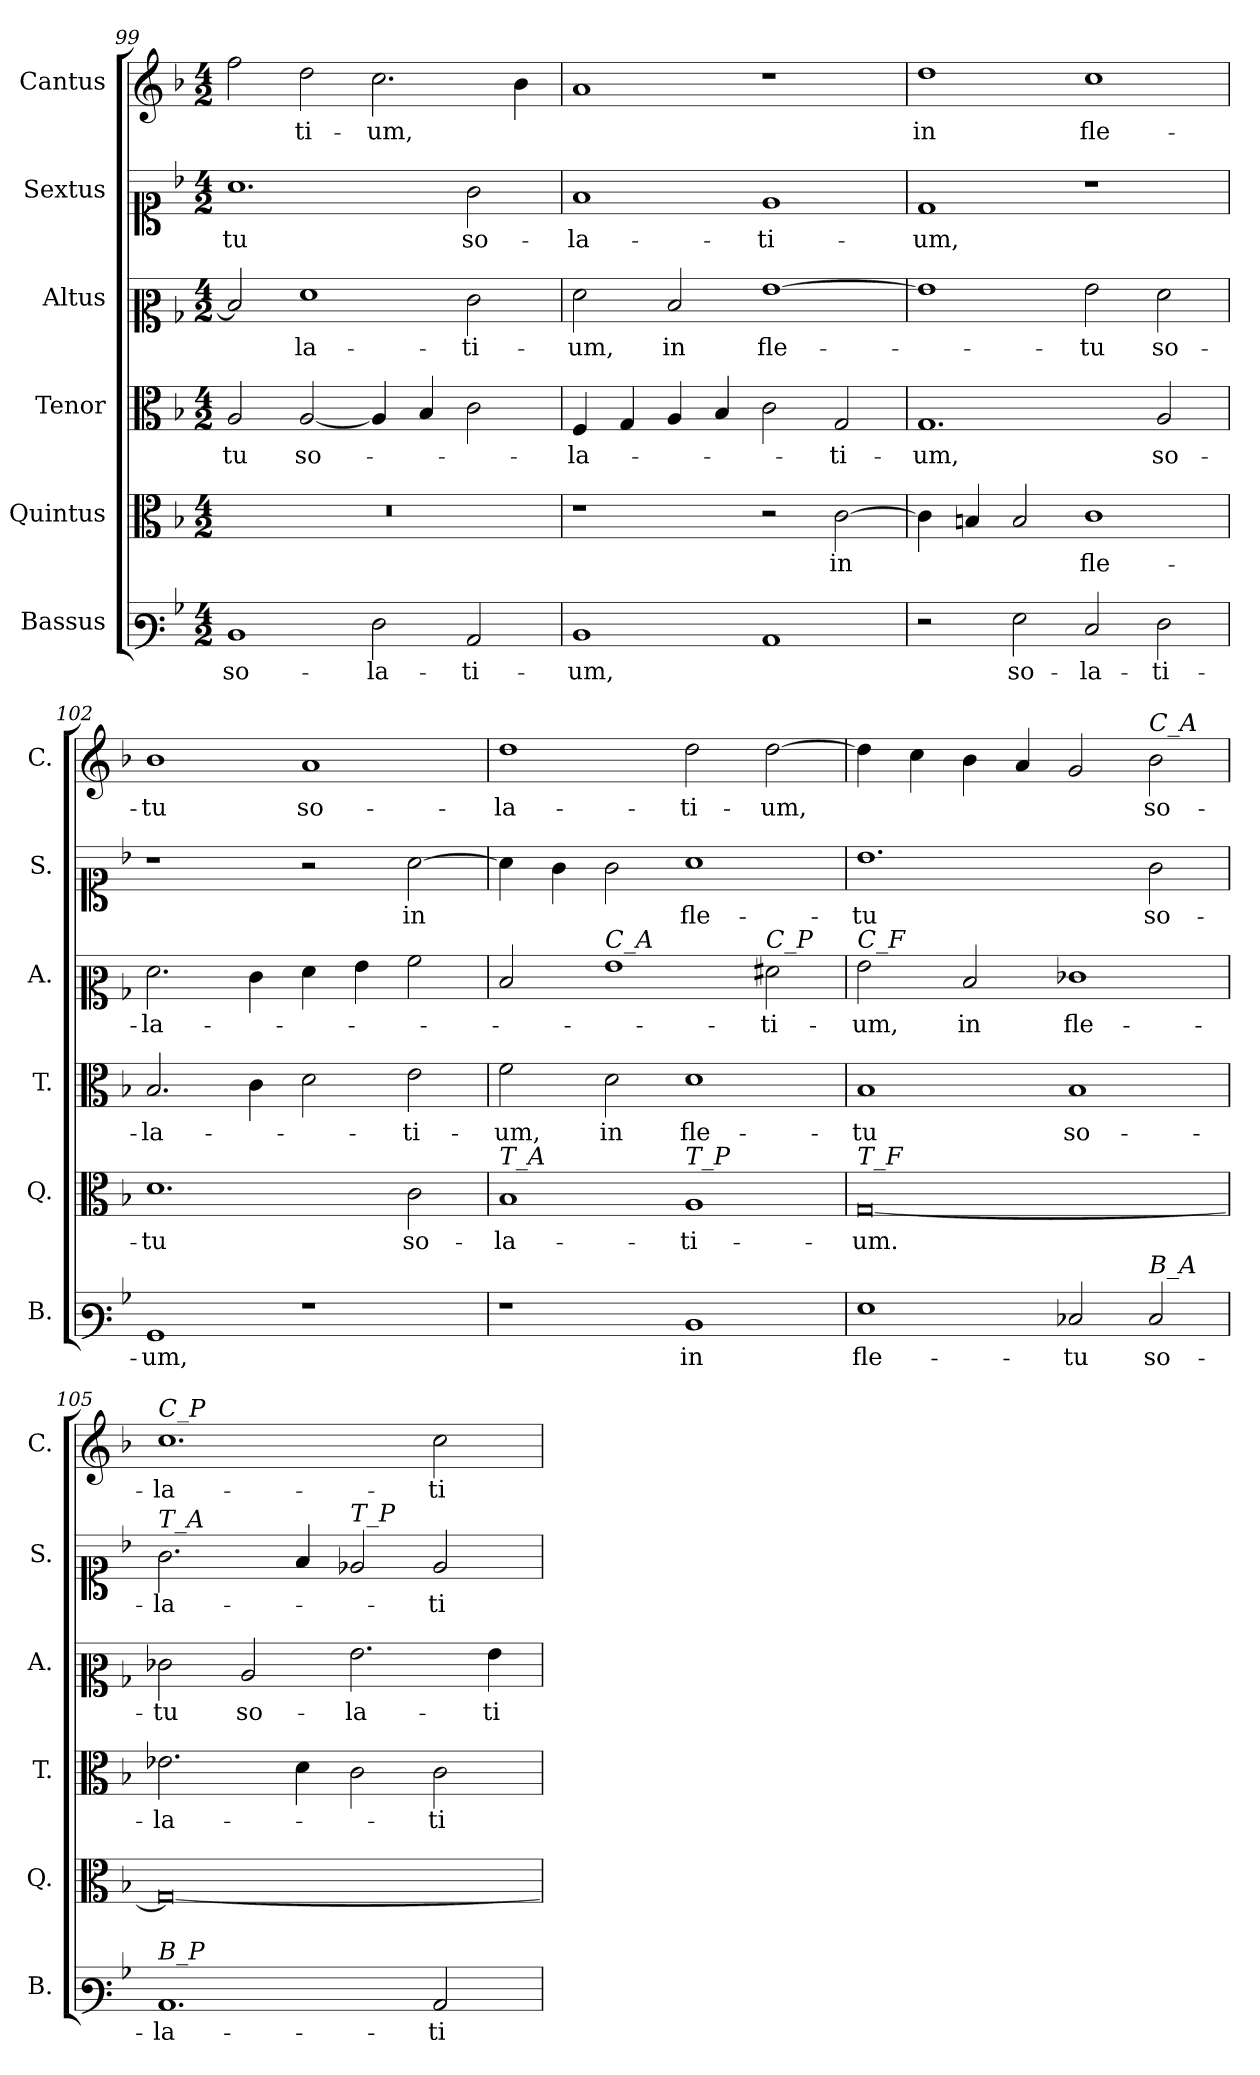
**kern	**text	**kern	**text	**kern	**text	**kern	**text	**kern	**text	**kern	**text
*part6	*part6	*part5	*part5	*part4	*part4	*part3	*part3	*part2	*part2	*part1	*part1
*staff6	*staff6	*staff5	*staff5	*staff4	*staff4	*staff3	*staff3	*staff2	*staff2	*staff1	*staff1
*I"Bassus	*	*I"Quintus	*	*I"Tenor	*	*I"Altus	*	*I"Sextus	*	*I"Cantus	*
*I'B.	*	*I'Q.	*	*I'T.	*	*I'A.	*	*I'S.	*	*I'C.	*
*clefF3	*	*clefC3	*	*clefC3	*	*clefC2	*	*clefC1	*	*clefG2	*
*k[b-]	*	*k[b-]	*	*k[b-]	*	*k[b-]	*	*k[b-]	*	*k[b-]	*
*M4/2	*	*M4/2	*	*M4/2	*	*M4/2	*	*M4/2	*	*M4/2	*
=99	=99	=99	=99	=99	=99	=99	=99	=99	=99	=99	=99
!	!LO:LY:b	!	!	!	!LO:LY:b	!	!	!	!LO:LY:b	!	!
1D	so-	0r	.	2A/	-tu	2d/]	.	1.a	-tu	2ff\	.
!	!	!	!	!	!LO:LY:b	!	!LO:LY:b	!	!	!	!LO:LY:b
.	.	.	.	[2A/	so-	1f	la-	.	.	2dd\	-ti-
!	!LO:LY:b	!	!	!	!	!	!	!	!	!	!LO:LY:b
2F\	-la-	.	.	4A/]	.	.	.	.	.	2.cc\	-um,
.	.	.	.	4B-/	.	.	.	.	.	.	.
!	!LO:LY:b	!	!	!	!	!	!LO:LY:b	!	!LO:LY:b	!	!
2C/	-ti-	.	.	2c\	.	2e\	-ti-	2g\	so-	.	.
.	.	.	.	.	.	.	.	.	.	4b-\	.
=100	=100	=100	=100	=100	=100	=100	=100	=100	=100	=100	=100
!	!LO:LY:b	!	!	!	!LO:LY:b	!	!LO:LY:b	!	!LO:LY:b	!	!
1D	-um,	1r	.	4F/	-la-	2f\	-um,	1f	-la-	1a	.
.	.	.	.	4G/	.	.	.	.	.	.	.
!	!	!	!	!	!	!	!LO:LY:b	!	!	!	!
.	.	.	.	4A/	.	2d/	in	.	.	.	.
.	.	.	.	4B-/	.	.	.	.	.	.	.
!	!	!	!	!	!	!	!LO:LY:b	!	!LO:LY:b	!	!
1C	.	2r	.	2c\	.	[1g	fle-	1e	-ti-	1r	.
!	!	!	!LO:LY:b	!	!LO:LY:b	!	!	!	!	!	!
.	.	[2c\	in	2G/	-ti-	.	.	.	.	.	.
=101	=101	=101	=101	=101	=101	=101	=101	=101	=101	=101	=101
!	!	!	!	!	!LO:LY:b	!	!	!	!LO:LY:b	!	!LO:LY:b
2r	.	4c\]	.	1.G	-um,	1g]	.	1d	-um,	1dd	in
.	.	4Bn/	.	.	.	.	.	.	.	.	.
!	!LO:LY:b	!	!	!	!	!	!	!	!	!	!
2G\	so-	2B/	.	.	.	.	.	.	.	.	.
!	!LO:LY:b	!	!LO:LY:b	!	!	!	!LO:LY:b	!	!	!	!LO:LY:b
2E/	-la-	1c	fle-	.	.	2g\	-tu	1r	.	1cc	fle-
!	!LO:LY:b	!	!	!	!LO:LY:b	!	!LO:LY:b	!	!	!	!
2F\	-ti-	.	.	2A/	so-	2f\	so-	.	.	.	.
=102	=102	=102	=102	=102	=102	=102	=102	=102	=102	=102	=102
!	!LO:LY:b	!	!LO:LY:b	!	!LO:LY:b	!	!LO:LY:b	!	!	!	!LO:LY:b
1BB-	-um,	1.d	-tu	2.B-/	-la-	2.f\	-la-	1r	.	1b-	-tu
.	.	.	.	4c\	.	4e\	.	.	.	.	.
!	!	!	!	!	!	!	!	!	!	!	!LO:LY:b
1r	.	.	.	2d\	.	4f\	.	2r	.	1a	so-
.	.	.	.	.	.	4g\	.	.	.	.	.
!	!	!	!LO:LY:b	!	!LO:LY:b	!	!	!	!LO:LY:b	!	!
.	.	2c\	so-	2e\	-ti-	2a\	.	[2a\	in	.	.
=103	=103	=103	=103	=103	=103	=103	=103	=103	=103	=103	=103
!	!	!LO:TX:a:i:t=T_A	!	!	!	!	!	!	!	!	!
!	!	!	!LO:LY:b	!	!LO:LY:b	!	!	!	!	!	!LO:LY:b
1r	.	1B-	-la-	2f\	-um,	2d/	.	4a\]	.	1dd	-la-
.	.	.	.	.	.	.	.	4g\	.	.	.
!	!	!	!	!	!	!LO:TX:a:i:t=C_A	!	!	!	!	!
!	!	!	!	!	!LO:LY:b	!	!	!	!	!	!
.	.	.	.	2d\	in	1g	.	2g\	.	.	.
!	!	!LO:TX:a:i:t=T_P	!	!	!	!	!	!	!	!	!
!	!LO:LY:b	!	!LO:LY:b	!	!LO:LY:b	!	!	!	!LO:LY:b	!	!LO:LY:b
1D	in	1A	-ti-	1d	fle-	.	.	1a	fle-	2dd\	-ti-
!	!	!	!	!	!	!LO:TX:a:i:t=C_P	!	!	!	!	!
!	!	!	!	!	!	!	!LO:LY:b	!	!	!	!LO:LY:b
.	.	.	.	.	.	2f#X\	-ti-	.	.	[2dd\	-um,
=104	=104	=104	=104	=104	=104	=104	=104	=104	=104	=104	=104
!	!	!	!	!	!	!LO:TX:a:i:t=C_F	!	!	!	!	!
!	!	!LO:TX:a:i:t=T_F	!	!	!	!	!	!	!	!	!
!	!LO:LY:b	!	!LO:LY:b	!	!LO:LY:b	!	!LO:LY:b	!	!LO:LY:b	!	!
1G	fle-	[0G	-um.	1B-	-tu	2g\	um,	1.b-	-tu	4dd\]	.
.	.	.	.	.	.	.	.	.	.	4cc\	.
!	!	!	!	!	!	!	!LO:LY:b	!	!	!	!
.	.	.	.	.	.	2d/	in	.	.	4b-\	.
.	.	.	.	.	.	.	.	.	.	4a/	.
!	!LO:LY:b	!	!	!	!LO:LY:b	!	!LO:LY:b	!	!	!	!
2E-X/	-tu	.	.	1B-	so-	1e-X	fle-	.	.	2g/	.
!	!	!	!	!	!	!	!	!	!	!LO:TX:a:i:t=C_A	!
!LO:TX:a:i:t=B_A	!	!	!	!	!	!	!	!	!	!	!
!	!LO:LY:b	!	!	!	!	!	!	!	!LO:LY:b	!	!LO:LY:b
2E-/	so-	.	.	.	.	.	.	2g\	so-	2b-\	so-
=105	=105	=105	=105	=105	=105	=105	=105	=105	=105	=105	=105
!	!	!	!	!	!	!	!	!	!	!LO:TX:a:i:t=C_P	!
!	!	!	!	!	!	!	!	!LO:TX:a:i:t=T_A	!	!	!
!LO:TX:a:i:t=B_P	!	!	!	!	!	!	!	!	!	!	!
!	!LO:LY:b	!	!	!	!LO:LY:b	!	!LO:LY:b	!	!LO:LY:b	!	!LO:LY:b
1.C	-la-	0G_	.	2.e-X\	-la-	2e-X\	-tu	2.g\	-la-	1.cc	-la-
!	!	!	!	!	!	!	!LO:LY:b	!	!	!	!
.	.	.	.	.	.	2c/	so-	.	.	.	.
.	.	.	.	4d\	.	.	.	4f/	.	.	.
!	!	!	!	!	!	!	!	!LO:TX:a:i:t=T_P	!	!	!
!	!	!	!	!	!	!	!LO:LY:b	!	!	!	!
.	.	.	.	2c\	.	2.g\	-la-	2e-X/	.	.	.
!	!LO:LY:b	!	!	!	!LO:LY:b	!	!	!	!LO:LY:b	!	!LO:LY:b
2C/	-ti-	.	.	2c\	-ti-	.	.	2e-/	-ti-	2cc\	-ti-
!	!	!	!	!	!	!	!LO:LY:b	!	!	!	!
.	.	.	.	.	.	4g\	-ti-	.	.	.	.
=	=	=	=	=	=	=	=	=	=	=	=
*-	*-	*-	*-	*-	*-	*-	*-	*-	*-	*-	*-
